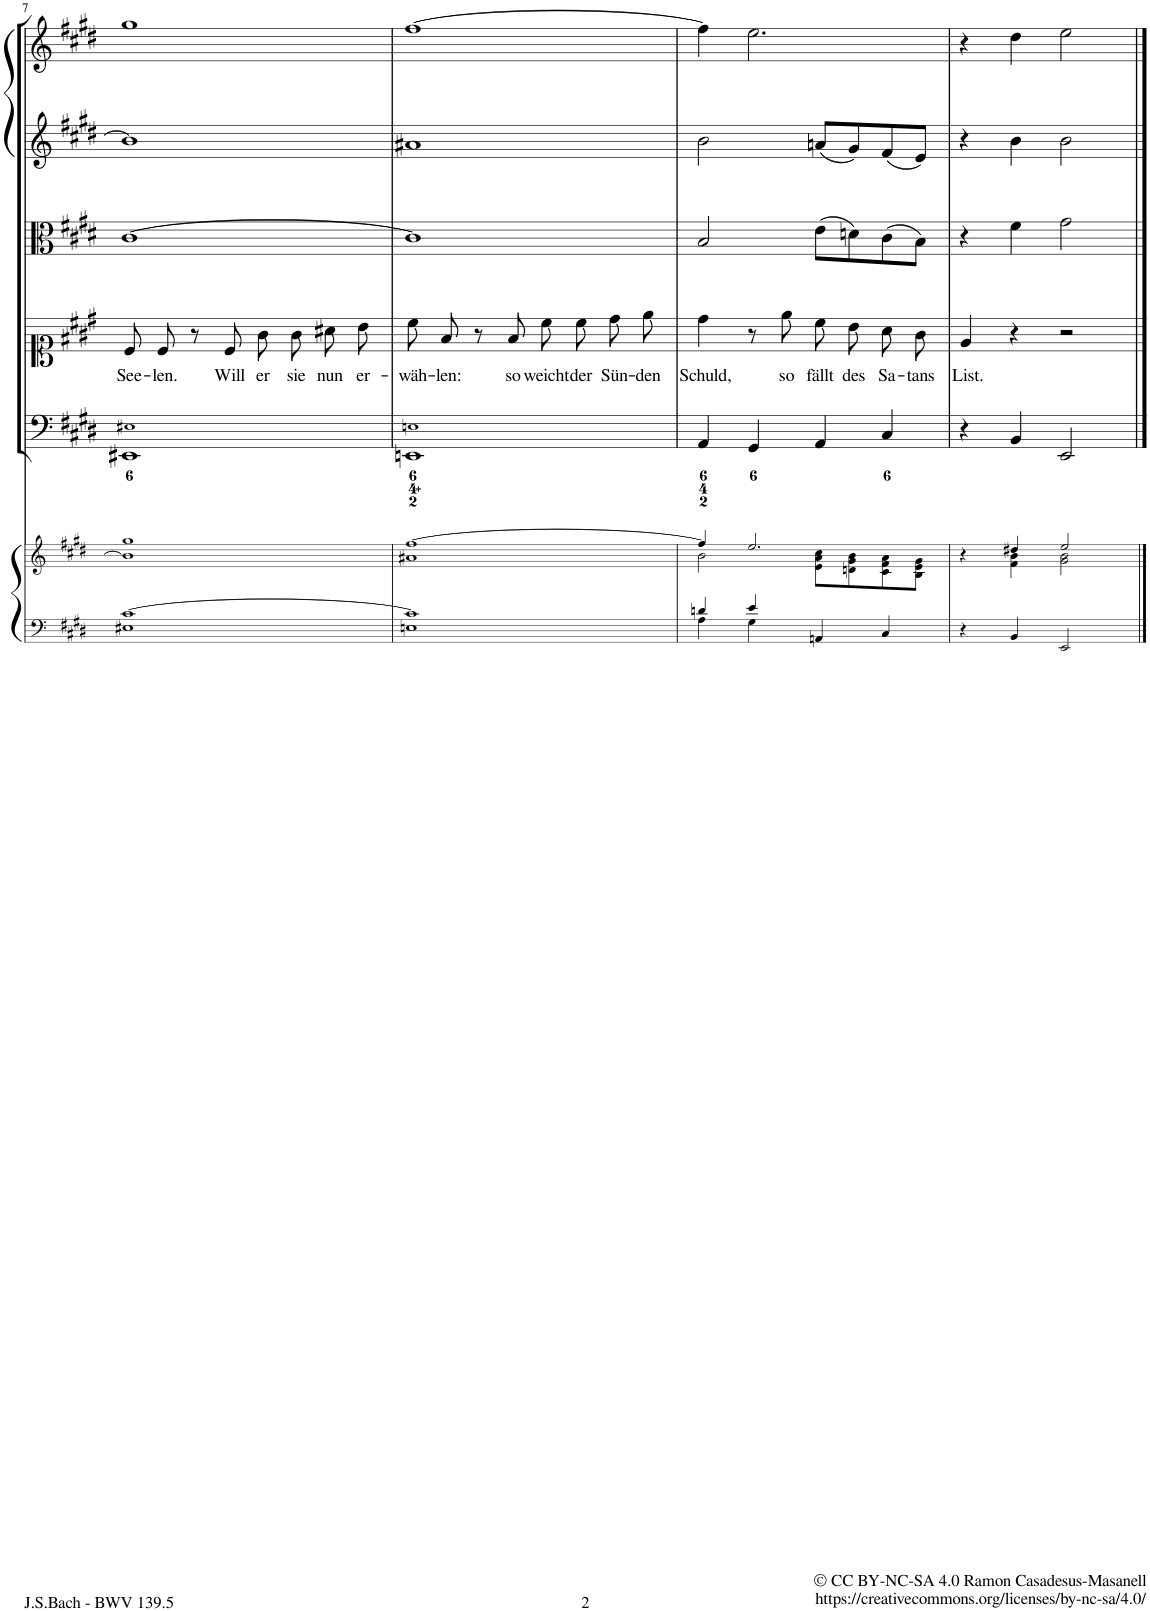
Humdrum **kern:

**kern	**kern	**kern	**kern	**text	**kern	**kern	**kern
*part6	*part6	*part5	*part4	*part4	*part3	*part2	*part1
*staff7	*staff6	*staff5	*staff4	*staff4	*staff3	*staff2	*staff1
*I"Piano reduction	*	*I"Continuo	*I"Soprano	*	*I"Viola	*I"Violino II	*I"Violino I
*I'Pno	*	*	*	*	*I'Vla	*I'Vln	*I'Vln
!!LO:PB:g=z
*clefF4	*clefG2	*clefF4	*clefC1	*	*clefC3	*clefG2	*clefG2
*k[f#c#g#d#]	*k[f#c#g#d#]	*k[f#c#g#d#]	*k[f#c#g#d#]	*	*k[f#c#g#d#]	*k[f#c#g#d#]	*k[f#c#g#d#]
*M4/4	*M4/4	*M4/4	*M4/4	*	*M4/4	*M4/4	*M4/4
*met(c)	*met(c)	*met(c)	*met(c)	*	*met(c)	*met(c)	*met(c)
=7	=7	=7	=7	=7	=7	=7	=7
*^	*	*^	*	*	*	*	*
!	!	!	!	!	!	!LO:LY:b	!	!	!
[1c#	1E#X	1b] 1gg#	1EE#X	1E#X!	8c#/L	See-	[1c#	1b]	1gg#
!	!	!	!	!	!	!LO:LY:b	!	!	!
.	.	.	.	.	8c#/J	-len.	.	.	.
.	.	.	.	.	8r	.	.	.	.
!	!	!	!	!	!	!LO:LY:b	!	!	!
.	.	.	.	.	8c#/	Will	.	.	.
!	!	!	!	!	!	!LO:LY:b	!	!	!
.	.	.	.	.	8g#\L	er	.	.	.
!	!	!	!	!	!	!LO:LY:b	!	!	!
.	.	.	.	.	8g#\J	sie	.	.	.
!	!	!	!	!	!	!LO:LY:b	!	!	!
.	.	.	.	.	8a#X\L	nun	.	.	.
!	!	!	!	!	!	!LO:LY:b	!	!	!
.	.	.	.	.	8b\J	er-	.	.	.
=8	=8	=8	=8	=8	=8	=8	=8	=8	=8
*	*	*^	*	*	*	*	*	*	*
!	!	!	!	!	!	!	!LO:LY:b	!	!	!
1c#]	1En	[>1ff#	1a#X	1EEn	1En!	8cc#\L	-wäh-	1c#]	1a#X	[1ff#
!	!	!	!	!	!	!	!LO:LY:b	!	!	!
.	.	.	.	.	.	8f#\J	-len:	.	.	.
.	.	.	.	.	.	8r	.	.	.	.
!	!	!	!	!	!	!	!LO:LY:b	!	!	!
.	.	.	.	.	.	8f#/	so	.	.	.
!	!	!	!	!	!	!	!LO:LY:b	!	!	!
.	.	.	.	.	.	8cc#\L	weicht	.	.	.
!	!	!	!	!	!	!	!LO:LY:b	!	!	!
.	.	.	.	.	.	8cc#\J	der	.	.	.
!	!	!	!	!	!	!	!LO:LY:b	!	!	!
.	.	.	.	.	.	8dd#\L	Sün-	.	.	.
!	!	!	!	!	!	!	!LO:LY:b	!	!	!
.	.	.	.	.	.	8ee\J	-den	.	.	.
*	*	*	*	*v	*v	*	*	*	*	*
=9	=9	=9	=9	=9	=9	=9	=9	=9	=9
!	!	!	!	!	!	!LO:LY:b	!	!	!
4dn/	4A\	4ff#/]	2b\	4AA/	4dd#\	Schuld,	2B/	2b\	4ff#\]
4e/	4G#\	2.ee/	.	4GG#/	8r	.	.	.	2.ee\
!	!	!	!	!	!	!LO:LY:b	!	!	!
.	.	.	.	.	8ee\	so	.	.	.
!	!	!	!	!	!	!LO:LY:b	!	!	!
4AAn/	2ryy	.	8e\ 8a\ 8cc#\L	4AA/	8cc#\L	fällt	(8e\L	(8an/L	.
!	!	!	!	!	!	!LO:LY:b	!	!	!
.	.	.	8dn\ 8g#\ 8b\	.	8b\J	des	8dn\)	8g#/)	.
!	!	!	!	!	!	!LO:LY:b	!	!	!
4C#/	.	.	8c#\ 8f#\ 8a\	4C#/	8a\L	Sa-	(8c#\	(8f#/	.
!	!	!	!	!	!	!LO:LY:b	!	!	!
.	.	.	8B\ 8e\ 8g#\J	.	8g#\J	-tans	8B\J)	8e/J)	.
*v	*v	*	*	*	*	*	*	*	*
=10	=10	=10	=10	=10	=10	=10	=10	=10
!	!	!	!	!	!LO:LY:b	!	!	!
4r	4r	4ryy	4r	4e/	List.	4r	4r	4r
4BB/	4dd#X/	4f#\ 4b\	4BB/	4r	.	4f#\	4b\	4dd#\
2EE/	2ee/	2g#\ 2b\	2EE/	2r	.	2g#\	2b\	2ee\
*	*v	*v	*	*	*	*	*	*
==	==	==	==	==	==	==	==
*-	*-	*-	*-	*-	*-	*-	*-
